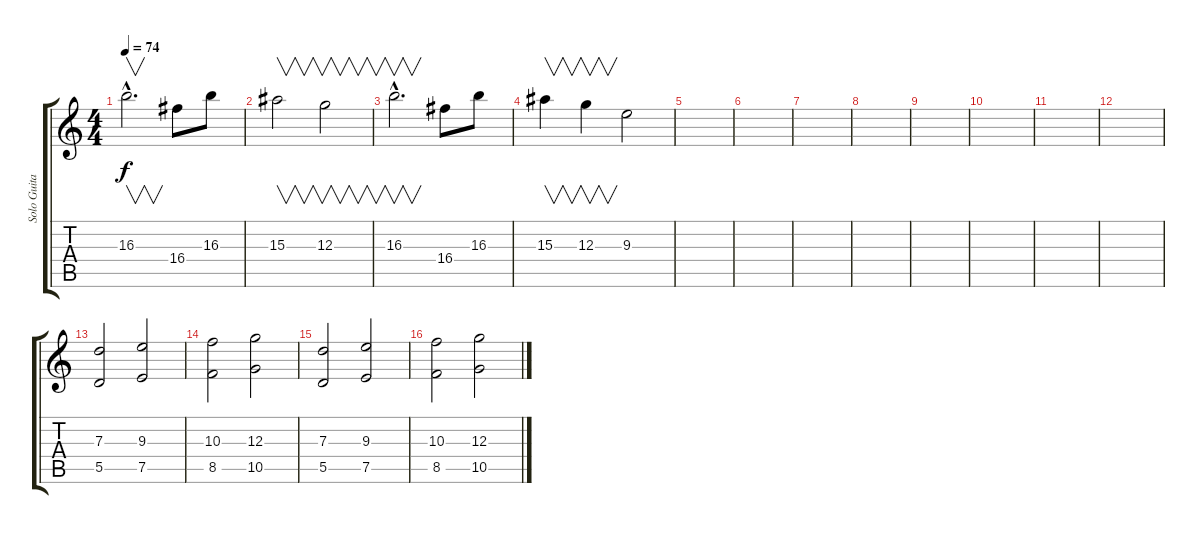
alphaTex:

\track ("Solo Guitar" "Solo Guita") {instrument distortionguitar}
\staff {score tabs}
\tuning (E4 B3 G3 D3 A2 E2) {hide}
\ts (4 4)
\tempo 74
\clef g2
\ks c
16.3{hac}.2{v d dy f instrument distortionguitar} 16.4.8 16.3.8 |
15.3.2{v} 12.3.2{v} |
16.3{hac}.2{v d} 16.4.8 16.3.8 |
15.3.4{v} 12.3.4{v} 9.3.2 |
|
|
|
|
|
|
|
|
(7.3 5.5).2 (9.3 7.5).2 |
(10.3 8.5).2 (12.3 10.5).2 |
(7.3 5.5).2 (9.3 7.5).2 |
(10.3 8.5).2 (12.3 10.5).2
